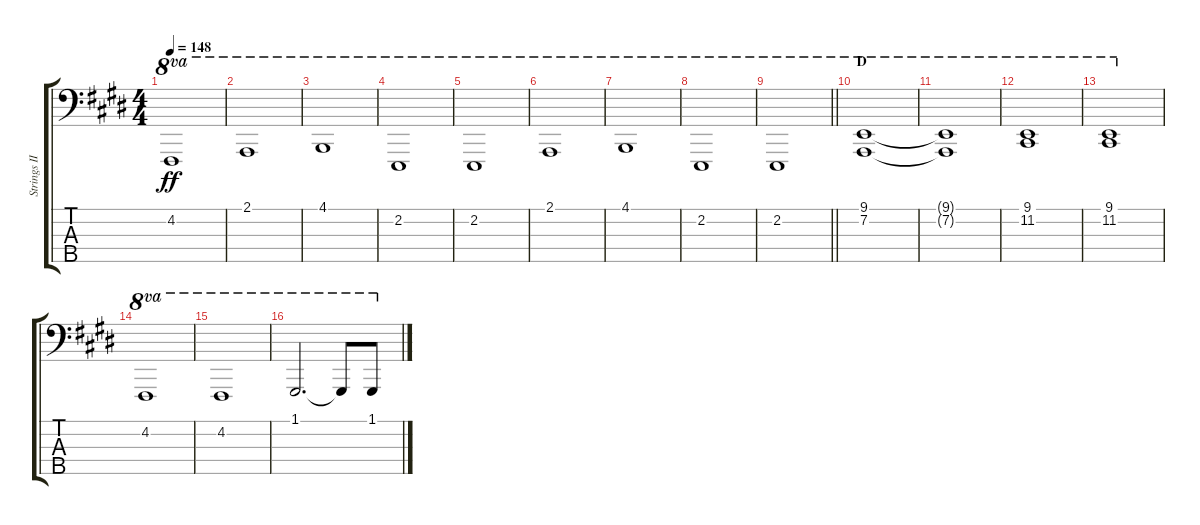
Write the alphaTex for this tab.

\track ("Strings II" "Strings II") {instrument stringensemble1}
\staff {score tabs}
\tuning (G2 D2 A1 E1 B0) {hide}
\ts (4 4)
\tempo 148
\clef f4
\ks e
4.2.1{ot 8va dy ff} |
2.1.1{ot 8va} |
4.1.1{ot 8va} |
2.2.1{ot 8va} |
2.2.1{ot 8va} |
2.1.1{ot 8va} |
4.1.1{ot 8va} |
2.2.1{ot 8va} |
\barLineRight lightlight
2.2.1{ot 8va} |
\section ("" "D")
(9.1 7.2).1{ot 8va} |
(9.1{t} 7.2{t}).1{ot 8va} |
(9.1 11.2).1{ot 8va} |
(9.1 11.2).1{ot 8va} |
4.2.1{ot 8va} |
4.2.1{ot 8va} |
1.1.2{d ot 8va} 1.1{t}.8{ot 8va} 1.1.8{ot 8va}
